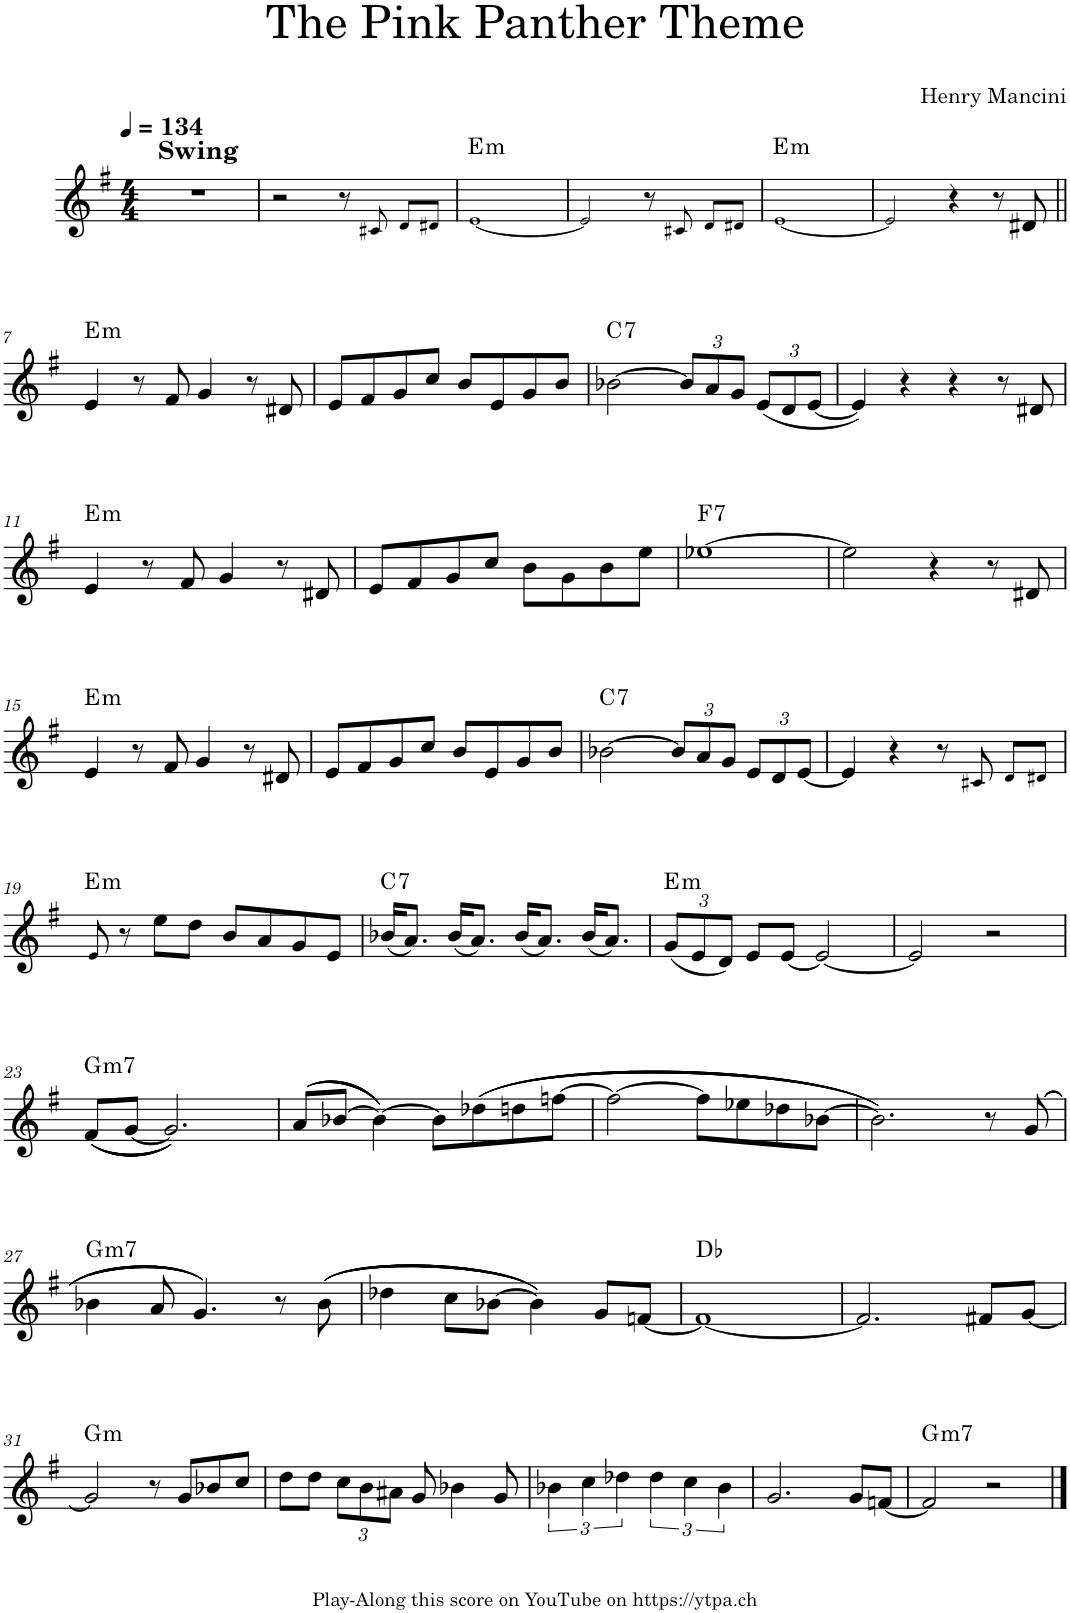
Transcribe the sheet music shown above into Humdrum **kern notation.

**kern	**harte
*part1	*part1
*staff1	*
*I"Piano	*
*I'Pno.	*
*clefG2	*
*k[f#]	*
*M4/4	*
*MM134	*
=1	=1
!LO:TX:a:B:t=Swing	!
1r	.
=2	=2
2r	.
8r	.
8c#X!/	.
8d!/L	.
8d#X!/J	.
=3	=3
!	!LO:H:kt=m
[1e!	E:min
=4	=4
2e!/]	.
8r	.
8c#X!/	.
8d!/L	.
8d#X!/J	.
=5	=5
!	!LO:H:kt=m
[1e!	E:min
=6	=6
2e!/]	.
4r	.
8r	.
8d#X/	.
!!LO:LB:g=z
=7||	=7||
!	!LO:H:kt=m
4e/	E:min
8r	.
8f#/	.
4g/	.
8r	.
8d#X/	.
=8	=8
8e/L	.
8f#/	.
8g/	.
8cc/J	.
8b/L	.
8e/	.
8g/	.
8b/J	.
=9	=9
!	!LO:H:kt=7
[2b-X\	C:7
*Xbrackettup	*
12b-/L]	.
12a/	.
12g/J	.
(12e/L	.
12d/	.
[12e/J	.
=10	=10
4e/])	.
4r	.
4r	.
8r	.
8d#X/	.
!!LO:LB:g=z
=11	=11
!	!LO:H:kt=m
4e/	E:min
8r	.
8f#/	.
4g/	.
8r	.
8d#X/	.
=12	=12
8e/L	.
8f#/	.
8g/	.
8cc/J	.
8b\L	.
8g\	.
8b\	.
8ee\J	.
=13	=13
!	!LO:H:kt=7
[1ee-X	F:7
=14	=14
2ee-\]	.
4r	.
8r	.
8d#X/	.
!!LO:LB:g=z
=15	=15
!	!LO:H:kt=m
4e/	E:min
8r	.
8f#/	.
4g/	.
8r	.
8d#X/	.
=16	=16
8e/L	.
8f#/	.
8g/	.
8cc/J	.
8b/L	.
8e/	.
8g/	.
8b/J	.
=17	=17
!	!LO:H:kt=7
[2b-X\	C:7
12b-/L]	.
12a/	.
12g/J	.
12e/L	.
12d/	.
[12e/J	.
=18	=18
4e/]	.
4r	.
8r	.
8c#X!/	.
8d!/L	.
8d#X!/J	.
!!LO:LB:g=z
=19	=19
!	!LO:H:kt=m
8e!/	E:min
8r	.
8ee\L	.
8dd\J	.
8b/L	.
8a/	.
8g/	.
8e/J	.
=20	=20
!	!LO:H:kt=7
(16b-X/KL	C:7
8.a/J)	.
(16b-/KL	.
8.a/J)	.
(16b-/KL	.
8.a/J)	.
(16b-/KL	.
8.a/J)	.
=21	=21
!	!LO:H:kt=m
(12g/L	E:min
12e/	.
12d/J)	.
8e/L	.
[8e/J	.
2e/_	.
=22	=22
2e/]	.
2r	.
!!LO:LB:g=z
=23	=23
!	!LO:H:kt=m7
(((8f#/L	G:min7
[8g/J	.
2.g/])))	.
=24	=24
(((8a/L	.
[8b-X/J	.
4b-\_)))	.
8b-\L]	.
(((8dd-X\	.
8ddn\	.
[8ffn\J	.
=25	=25
2ff\_	.
8ff\L]	.
8ee-X\	.
8dd-X\	.
[8b-X\J	.
=26	=26
2.b-\])))	.
8r	.
(((8g/	.
!!LO:LB:g=z
=27	=27
!	!LO:H:kt=m7
4b-X\	G:min7
8a/	.
4.g/)))	.
8r	.
(((8b-\	.
=28	=28
4dd-X\	.
8cc\L	.
[8b-X\J	.
4b-\])))	.
8g/L	.
[8fn/J	.
=29	=29
1f_	Db:maj
=30	=30
2.f/]	.
8f#X/L	.
[8g/J	.
!!LO:LB:g=z
=31	=31
!	!LO:H:kt=m
2g/]	G:min
8r	.
8g/L	.
8b-X/	.
8cc/J	.
=32	=32
8dd\L	.
8dd\J	.
12cc\L	.
12b\	.
12a#X\J	.
8g/	.
4b-X\	.
8g/	.
=33	=33
*brackettup	*
6b-X\	.
6cc\	.
6dd-X\	.
6dd-\	.
6cc\	.
6b-\	.
=34	=34
2.g/	.
8g/L	.
[8fn/J	.
=35	=35
!	!LO:H:kt=m7
2f/]	G:min7
2r	.
==	==
*-	*-
